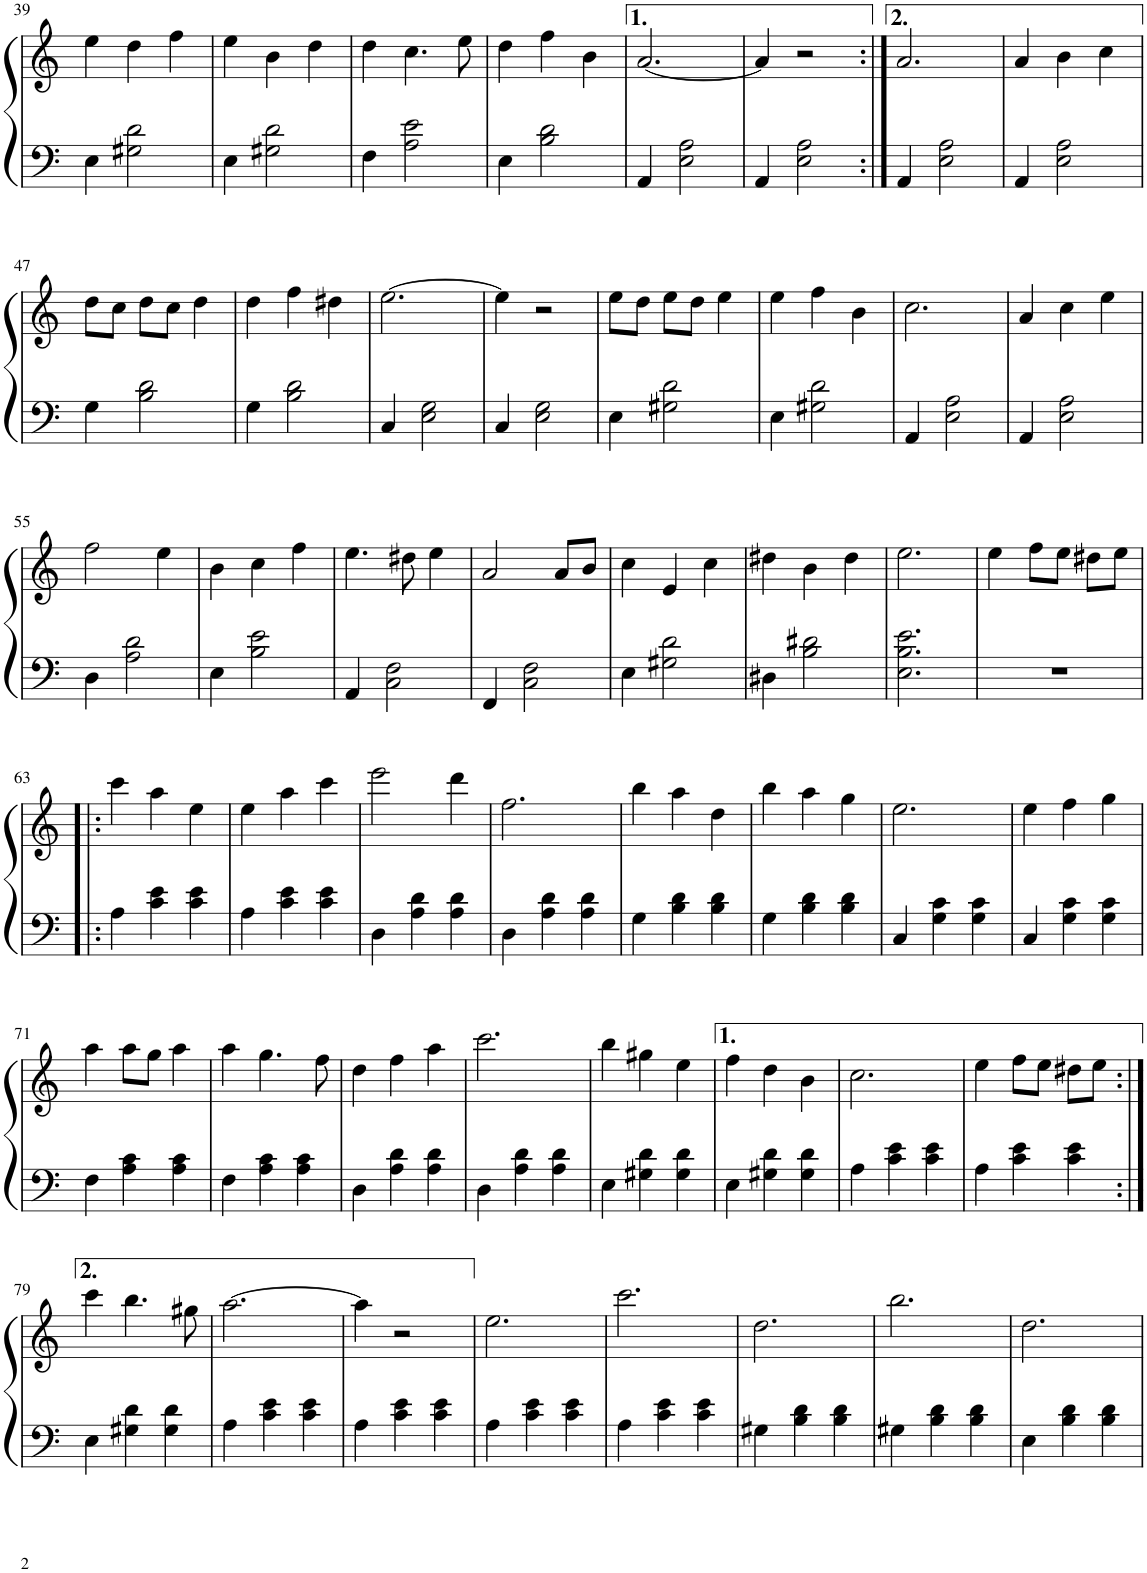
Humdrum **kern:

**kern	**kern
*part1	*part1
*staff2	*staff1
*I"Piano	*
*I'Pno.	*
!!LO:PB:g=z
*clefF4	*clefG2
*k[]	*k[]
*M3/4	*M3/4
=39	=39
4E\	4ee\
2G#X\ 2d\	4dd\
.	4ff\
=40	=40
4E\	4ee\
2G#X\ 2d\	4b\
.	4dd\
=41	=41
4F\	4dd\
2A\ 2e\	4.cc\
.	8ee\
=42	=42
4E\	4dd\
2B\ 2d\	4ff\
.	4b\
=43	=43
4AA/	[2.a/
2E\ 2A\	.
=44	=44
4AA/	4a/]
2E\ 2A\	2r
=45:|!	=45:|!
4AA/	2.a/
2E\ 2A\	.
=46	=46
4AA/	4a/
2E\ 2A\	4b\
.	4cc\
!!LO:LB:g=z
=47	=47
4G\	8dd\L
.	8cc\J
2B\ 2d\	8dd\L
.	8cc\J
.	4dd\
=48	=48
4G\	4dd\
2B\ 2d\	4ff\
.	4dd#X\
=49	=49
4C/	[2.ee\
2E\ 2G\	.
=50	=50
4C/	4ee\]
2E\ 2G\	2r
=51	=51
4E\	8ee\L
.	8dd\J
2G#X\ 2d\	8ee\L
.	8dd\J
.	4ee\
=52	=52
4E\	4ee\
2G#X\ 2d\	4ff\
.	4b\
=53	=53
4AA/	2.cc\
2E\ 2A\	.
=54	=54
4AA/	4a/
2E\ 2A\	4cc\
.	4ee\
!!LO:LB:g=z
=55	=55
4D\	2ff\
2A\ 2d\	.
.	4ee\
=56	=56
4E\	4b\
2B\ 2e\	4cc\
.	4ff\
=57	=57
4AA/	4.ee\
2C\ 2F\	.
.	8dd#X\
.	4ee\
=58	=58
4FF/	2a/
2C\ 2F\	.
.	8a/L
.	8b/J
=59	=59
4E\	4cc\
2G#X\ 2d\	4e/
.	4cc\
=60	=60
4D#X\	4dd#X\
2B\ 2d#X\	4b\
.	4dd#\
=61	=61
2.E\ 2.B\ 2.e\	2.ee\
=62	=62
2.r	4ee\
.	8ff\L
.	8ee\J
.	8dd#X\L
.	8ee\J
!!LO:LB:g=z
=63!|:	=63!|:
4A\	4ccc\
4c\ 4e\	4aa\
4c\ 4e\	4ee\
=64	=64
4A\	4ee\
4c\ 4e\	4aa\
4c\ 4e\	4ccc\
=65	=65
4D\	2eee\
4A\ 4d\	.
4A\ 4d\	4ddd\
=66	=66
4D\	2.ff\
4A\ 4d\	.
4A\ 4d\	.
=67	=67
4G\	4bb\
4B\ 4d\	4aa\
4B\ 4d\	4dd\
=68	=68
4G\	4bb\
4B\ 4d\	4aa\
4B\ 4d\	4gg\
=69	=69
4C/	2.ee\
4G\ 4c\	.
4G\ 4c\	.
=70	=70
4C/	4ee\
4G\ 4c\	4ff\
4G\ 4c\	4gg\
!!LO:LB:g=z
=71	=71
4F\	4aa\
4A\ 4c\	8aa\L
.	8gg\J
4A\ 4c\	4aa\
=72	=72
4F\	4aa\
4A\ 4c\	4.gg\
4A\ 4c\	.
.	8ff\
=73	=73
4D\	4dd\
4A\ 4d\	4ff\
4A\ 4d\	4aa\
=74	=74
4D\	2.ccc\
4A\ 4d\	.
4A\ 4d\	.
=75	=75
4E\	4bb\
4G#X\ 4d\	4gg#X\
4G#\ 4d\	4ee\
=76	=76
4E\	4ff\
4G#X\ 4d\	4dd\
4G#\ 4d\	4b\
=77	=77
4A\	2.cc\
4c\ 4e\	.
4c\ 4e\	.
=78	=78
4A\	4ee\
4c\ 4e\	8ff\L
.	8ee\J
4c\ 4e\	8dd#X\L
.	8ee\J
!!LO:LB:g=z
=79:|!	=79:|!
4E\	4ccc\
4G#X\ 4d\	4.bb\
4G#\ 4d\	.
.	8gg#X\
=80	=80
4A\	[2.aa\
4c\ 4e\	.
4c\ 4e\	.
=81	=81
4A\	4aa\]
4c\ 4e\	2r
4c\ 4e\	.
=82	=82
4A\	2.ee\
4c\ 4e\	.
4c\ 4e\	.
=83	=83
4A\	2.ccc\
4c\ 4e\	.
4c\ 4e\	.
=84	=84
4G#X\	2.dd\
4B\ 4d\	.
4B\ 4d\	.
=85	=85
4G#X\	2.bb\
4B\ 4d\	.
4B\ 4d\	.
=86	=86
4E\	2.dd\
4B\ 4d\	.
4B\ 4d\	.
=	=
*-	*-
